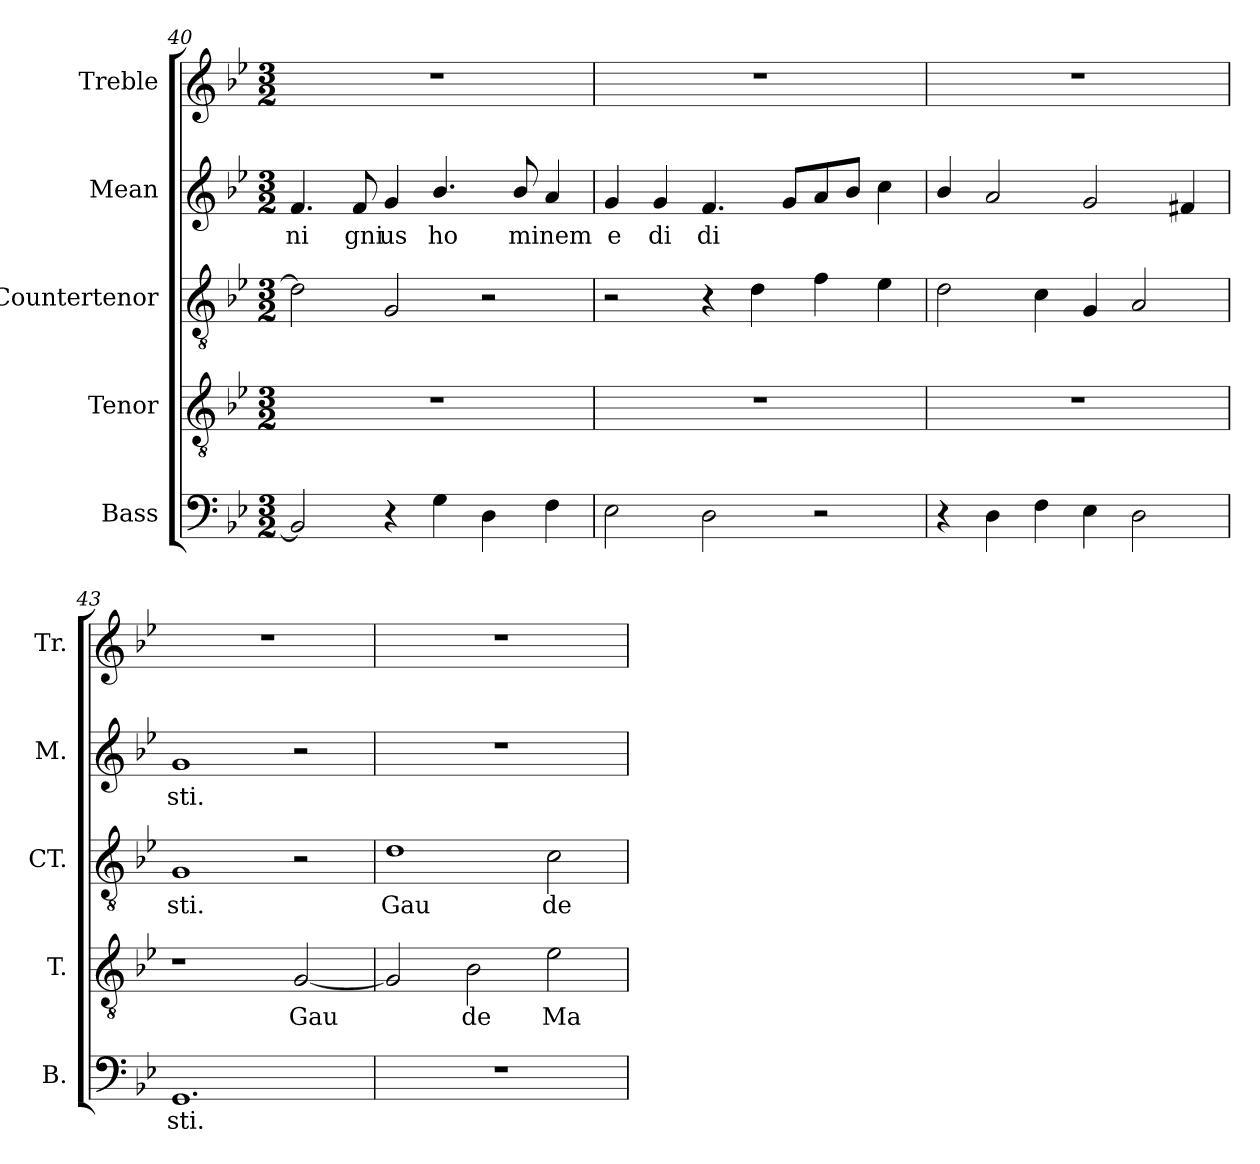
**kern	**text	**kern	**text	**kern	**text	**kern	**text	**kern
*part5	*part5	*part4	*part4	*part3	*part3	*part2	*part2	*part1
*staff5	*staff5	*staff4	*staff4	*staff3	*staff3	*staff2	*staff2	*staff1
*I"Bass	*	*I"Tenor	*	*I"Countertenor	*	*I"Mean	*	*I"Treble
*I'B.	*	*I'T.	*	*I'CT.	*	*I'M.	*	*I'Tr.
!!LO:LB:g=z
*clefF4	*	*clefGv2	*	*clefGv2	*	*clefG2	*	*clefG2
*	*	*ITrd7c12	*	*ITrd7c12	*	*	*	*
*k[b-e-]	*	*k[b-e-]	*	*k[b-e-]	*	*k[b-e-]	*	*k[b-e-]
*g:	*	*g:	*	*g:	*	*g:	*	*g:
*M3/2	*	*M3/2	*	*M3/2	*	*M3/2	*	*M3/2
=40	=40	=40	=40	=40	=40	=40	=40	=40
!	!	!LO:N:vis=1	!	!	!	!	!	!
!	!	!	!	!	!	!	!LO:LY:b:color=#000000	!LO:N:vis=1
2BB-i/]	.	1.r	.	2Di\]	.	4.fi/	ni	1.r
!	!	!	!	!	!	!	!LO:LY:b:color=#000000	!
.	.	.	.	.	.	8fi/	gni	.
!	!	!	!	!	!	!	!LO:LY:b:color=#000000	!
4r	.	.	.	2GGi/	.	4gi/	us	.
!	!	!	!	!	!	!	!LO:LY:b:color=#000000	!
4Gi\	.	.	.	.	.	4.b-i/	ho	.
4Di\	.	.	.	2r	.	.	.	.
!	!	!	!	!	!	!	!LO:LY:b:color=#000000	!
.	.	.	.	.	.	8b-i/	minem	.
4Fi\	.	.	.	.	.	4ai/	.	.
=41	=41	=41	=41	=41	=41	=41	=41	=41
!	!	!LO:N:vis=1	!	!	!	!	!	!
!	!	!	!	!	!	!	!LO:LY:b:color=#000000	!LO:N:vis=1
2E-i\	.	1.r	.	2r	.	4gi/	e	1.r
!	!	!	!	!	!	!	!LO:LY:b:color=#000000	!
.	.	.	.	.	.	4gi/	di	.
!	!	!	!	!	!	!	!LO:LY:b:color=#000000	!
2Di\	.	.	.	4r	.	4.fi/	di	.
.	.	.	.	4Di\	.	.	.	.
.	.	.	.	.	.	8gi/L	.	.
2r	.	.	.	4Fi\	.	8ai/	.	.
.	.	.	.	.	.	8b-i/J	.	.
.	.	.	.	4E-i\	.	4cci\	.	.
=42	=42	=42	=42	=42	=42	=42	=42	=42
!	!	!LO:N:vis=1	!	!	!	!	!	!LO:N:vis=1
4r	.	1.r	.	2Di\	.	4b-i/	.	1.r
4Di\	.	.	.	.	.	2ai/	.	.
4Fi\	.	.	.	4Ci\	.	.	.	.
4E-i\	.	.	.	4GGi/	.	2gi/	.	.
2Di\	.	.	.	2AAi/	.	.	.	.
.	.	.	.	.	.	4f#Xi/	.	.
=43	=43	=43	=43	=43	=43	=43	=43	=43
!	!LO:LY:b:color=#000000	!	!	!	!	!	!	!
!	!	!	!	!	!LO:LY:b:color=#000000	!	!	!
!	!	!	!	!	!	!	!LO:LY:b:color=#000000	!LO:N:vis=1
1.GGi	sti.	1r	.	1GGi	sti.	1gi	sti.	1.r
!	!	!	!LO:LY:b:color=#000000	!	!	!	!	!
.	.	[<2GGi/	Gau	2r	.	2r	.	.
=44	=44	=44	=44	=44	=44	=44	=44	=44
!LO:N:vis=1	!	!	!	!	!	!	!	!
!	!	!	!	!	!LO:LY:b:color=#000000	!LO:N:vis=1	!	!LO:N:vis=1
1.r	.	2GGi/]	.	1Di	Gau	1.r	.	1.r
!	!	!	!LO:LY:b:color=#000000	!	!	!	!	!
.	.	2BB-i\	de	.	.	.	.	.
!	!	!	!LO:LY:b:color=#000000	!	!	!	!	!
!	!	!	!	!	!LO:LY:b:color=#000000	!	!	!
.	.	2E-i\	Ma	2Ci\	de	.	.	.
=	=	=	=	=	=	=	=	=
*-	*-	*-	*-	*-	*-	*-	*-	*-
